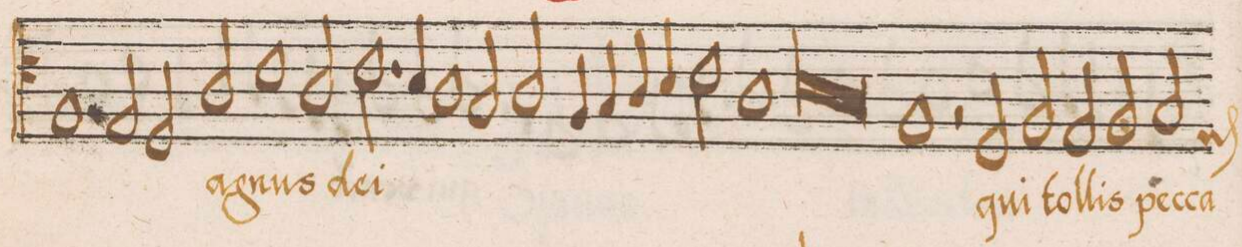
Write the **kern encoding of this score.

**kern	**text
*I"ALTVS	*
*clefC4	*
*k[]	*
*met(c|)	*
*M2/1	*
1.F	.
2E/	.
=6	=6
2D/	.
2A/	a-
1c	-gnus
=7	=7
2A/	de-
2.c\	-i
4B/	.
1A	.
=8	=8
2G/	.
2A/	.
4F/	.
4G/	.
=9	=9
4A/	.
4B/	.
2c\	.
1A	.
=10	=10
*lig	*
1B	.
1A	.
*Xlig	*
=11	=11
1F	.
2r	.
2D/	qui
=12	=12
2F/	tol-
2E/	-lis
2F/	pec-
*custos:E	*
2G/	-ca-
=13	=13
*-	*-
